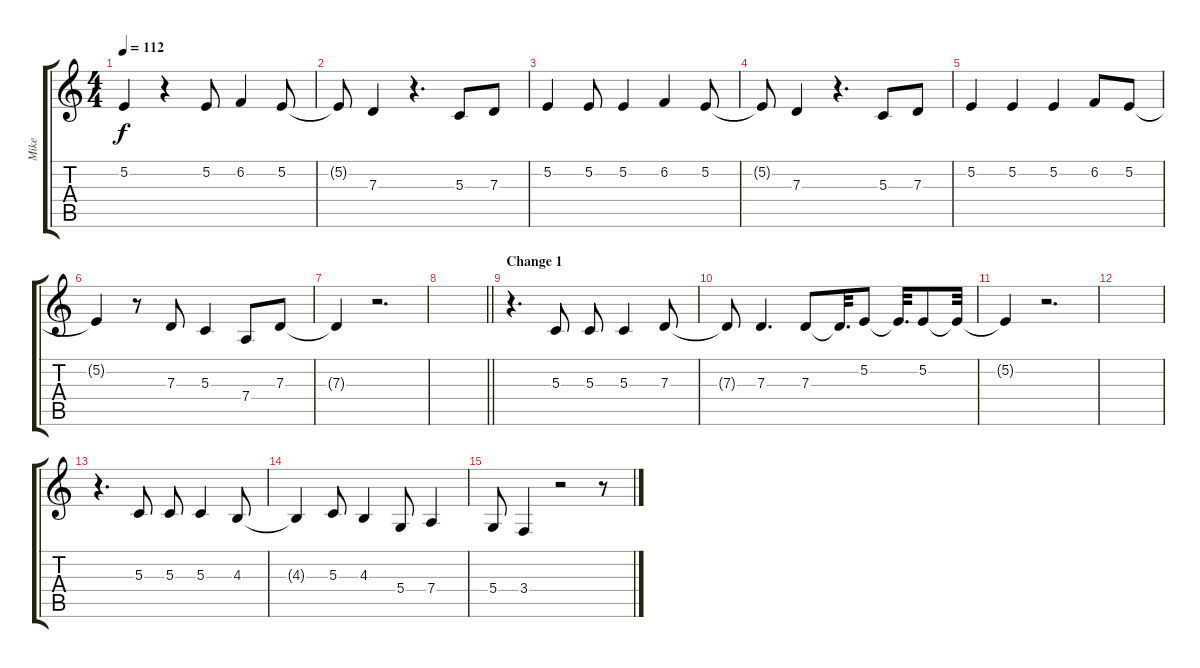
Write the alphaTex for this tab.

\track ("Mike" "Mike") {instrument lead3calliope}
\staff {score tabs}
\tuning (E4 B3 G3 D3 A2 E2) {hide}
\ts (4 4)
\tempo 112
\clef g2
\ks c
5.2.4{dy f} r.4 5.2.8 6.2.4 5.2.8 |
5.2{t}.8 7.3.4 r.4{d} 5.3.8 7.3.8 |
5.2.4 5.2.8 5.2.4 6.2.4 5.2.8 |
5.2{t}.8 7.3.4 r.4{d} 5.3.8 7.3.8 |
5.2.4 5.2.4 5.2.4 6.2.8 5.2.8 |
5.2{t}.4 r.8 7.3.8 5.3.4 7.4.8 7.3.8 |
7.3{t}.4 r.2{d} |
\barLineRight lightlight
|
\section ("" "Change 1")
r.4{d} 5.3.8 5.3.8 5.3.4 7.3.8 |
7.3{t}.8 7.3.4{d} 7.3.8 7.3{t}.32{d} 5.2.8 5.2{t}.32{d} 5.2.8 5.2{t}.32 |
5.2{t}.4 r.2{d} |
|
r.4{d} 5.3.8 5.3.8 5.3.4 4.3.8 |
4.3{t}.4 5.3.8 4.3.4 5.4.8 7.4.4 |
5.4.8 3.4.4 r.2 r.8
